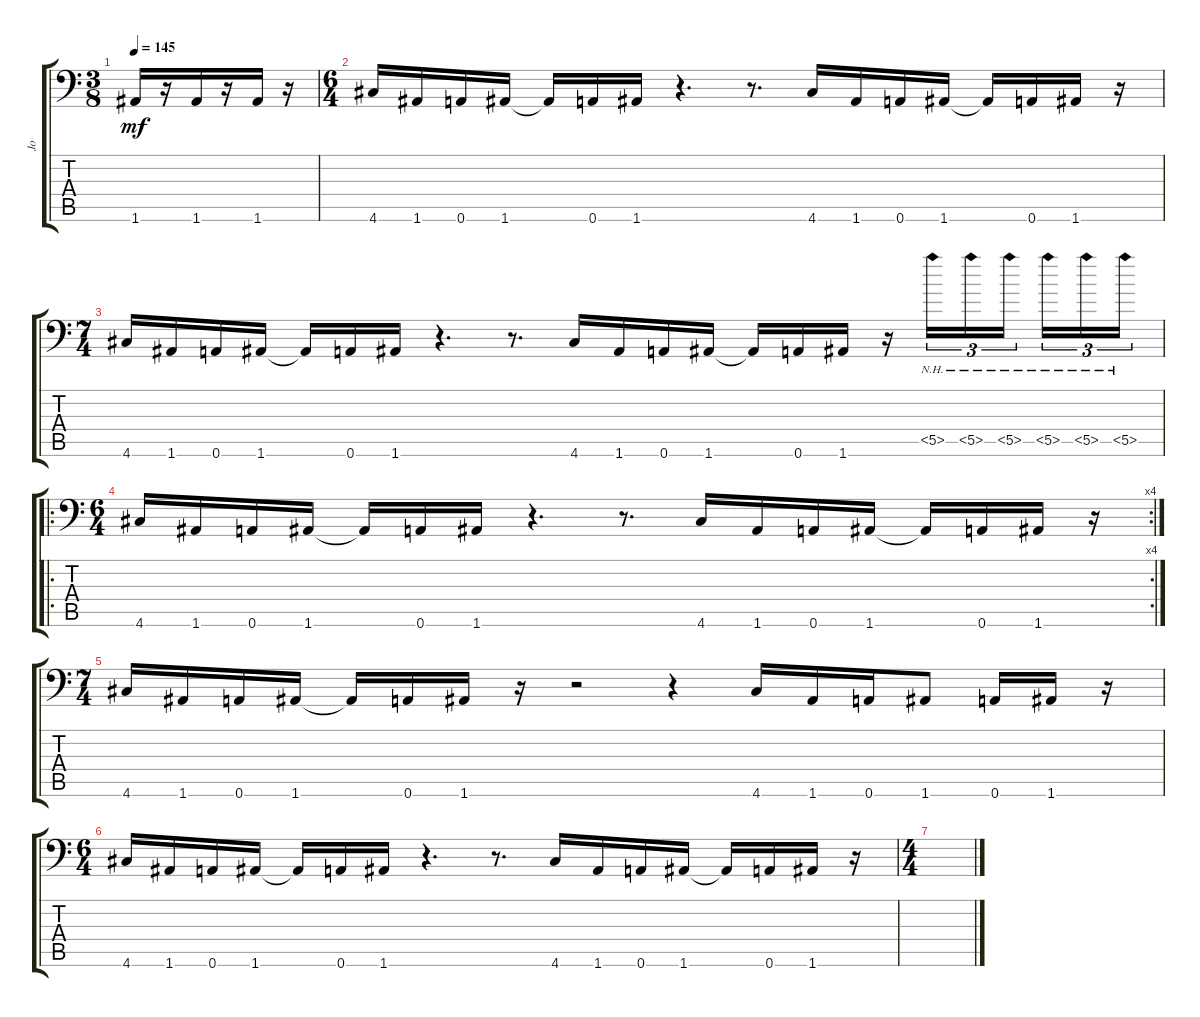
\track ("Jo" "Jo") {instrument distortionguitar}
\staff {score tabs}
\tuning (E4 B3 G3 D3 A2 A1) {hide}
\ts (3 8)
\tempo 145
\clef f4
\ks c
1.6.16{dy mf} r.16 1.6.16 r.16 1.6.16 r.16 |
\ts (6 4)
4.6.16 1.6.16 0.6.16 1.6.16 1.6{t}.16 0.6.16 1.6.16 r.4{d} r.8{d} 4.6.16 1.6.16 0.6.16 1.6.16 1.6{t}.16 0.6.16 1.6.16 r.16 |
\ts (7 4)
4.6.16 1.6.16 0.6.16 1.6.16 1.6{t}.16 0.6.16 1.6.16 r.4{d} r.8{d} 4.6.16 1.6.16 0.6.16 1.6.16 1.6{t}.16 0.6.16 1.6.16 r.16 5.5{nh}.16{tu (3 2)} 5.5{nh}.16{tu (3 2)} 5.5{nh}.16{tu (3 2)} 5.5{nh}.16{tu (3 2)} 5.5{nh}.16{tu (3 2)} 5.5{nh}.16{tu (3 2)} |
\ro
\rc 4
\ts (6 4)
4.6.16 1.6.16 0.6.16 1.6.16 1.6{t}.16 0.6.16 1.6.16 r.4{d} r.8{d} 4.6.16 1.6.16 0.6.16 1.6.16 1.6{t}.16 0.6.16 1.6.16 r.16 |
\ts (7 4)
4.6.16 1.6.16 0.6.16 1.6.16 1.6{t}.16 0.6.16 1.6.16 r.16 r.2 r.4 4.6.16 1.6.16 0.6.16 1.6.8 0.6.16 1.6.16 r.16 |
\ts (6 4)
4.6.16 1.6.16 0.6.16 1.6.16 1.6{t}.16 0.6.16 1.6.16 r.4{d} r.8{d} 4.6.16 1.6.16 0.6.16 1.6.16 1.6{t}.16 0.6.16 1.6.16 r.16 |
\ts (4 4)
